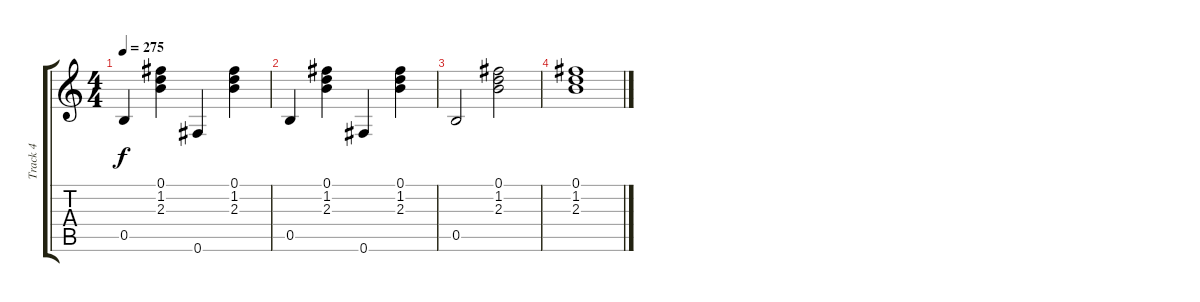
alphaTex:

\track ("Track 4" "Track 4") {instrument acousticguitarsteel}
\staff {score tabs}
\tuning (Gb4 Db4 A3 E3 B2 Gb2) {hide}
\ts (4 4)
\tempo 275
\clef g2
\ks c
0.5.4{dy f} (0.1 1.2 2.3).4 0.6.4 (0.1 1.2 2.3).4 |
0.5.4 (0.1 1.2 2.3).4 0.6.4 (0.1 1.2 2.3).4 |
0.5.2 (0.1 1.2 2.3).2 |
(0.1 1.2 2.3).1
